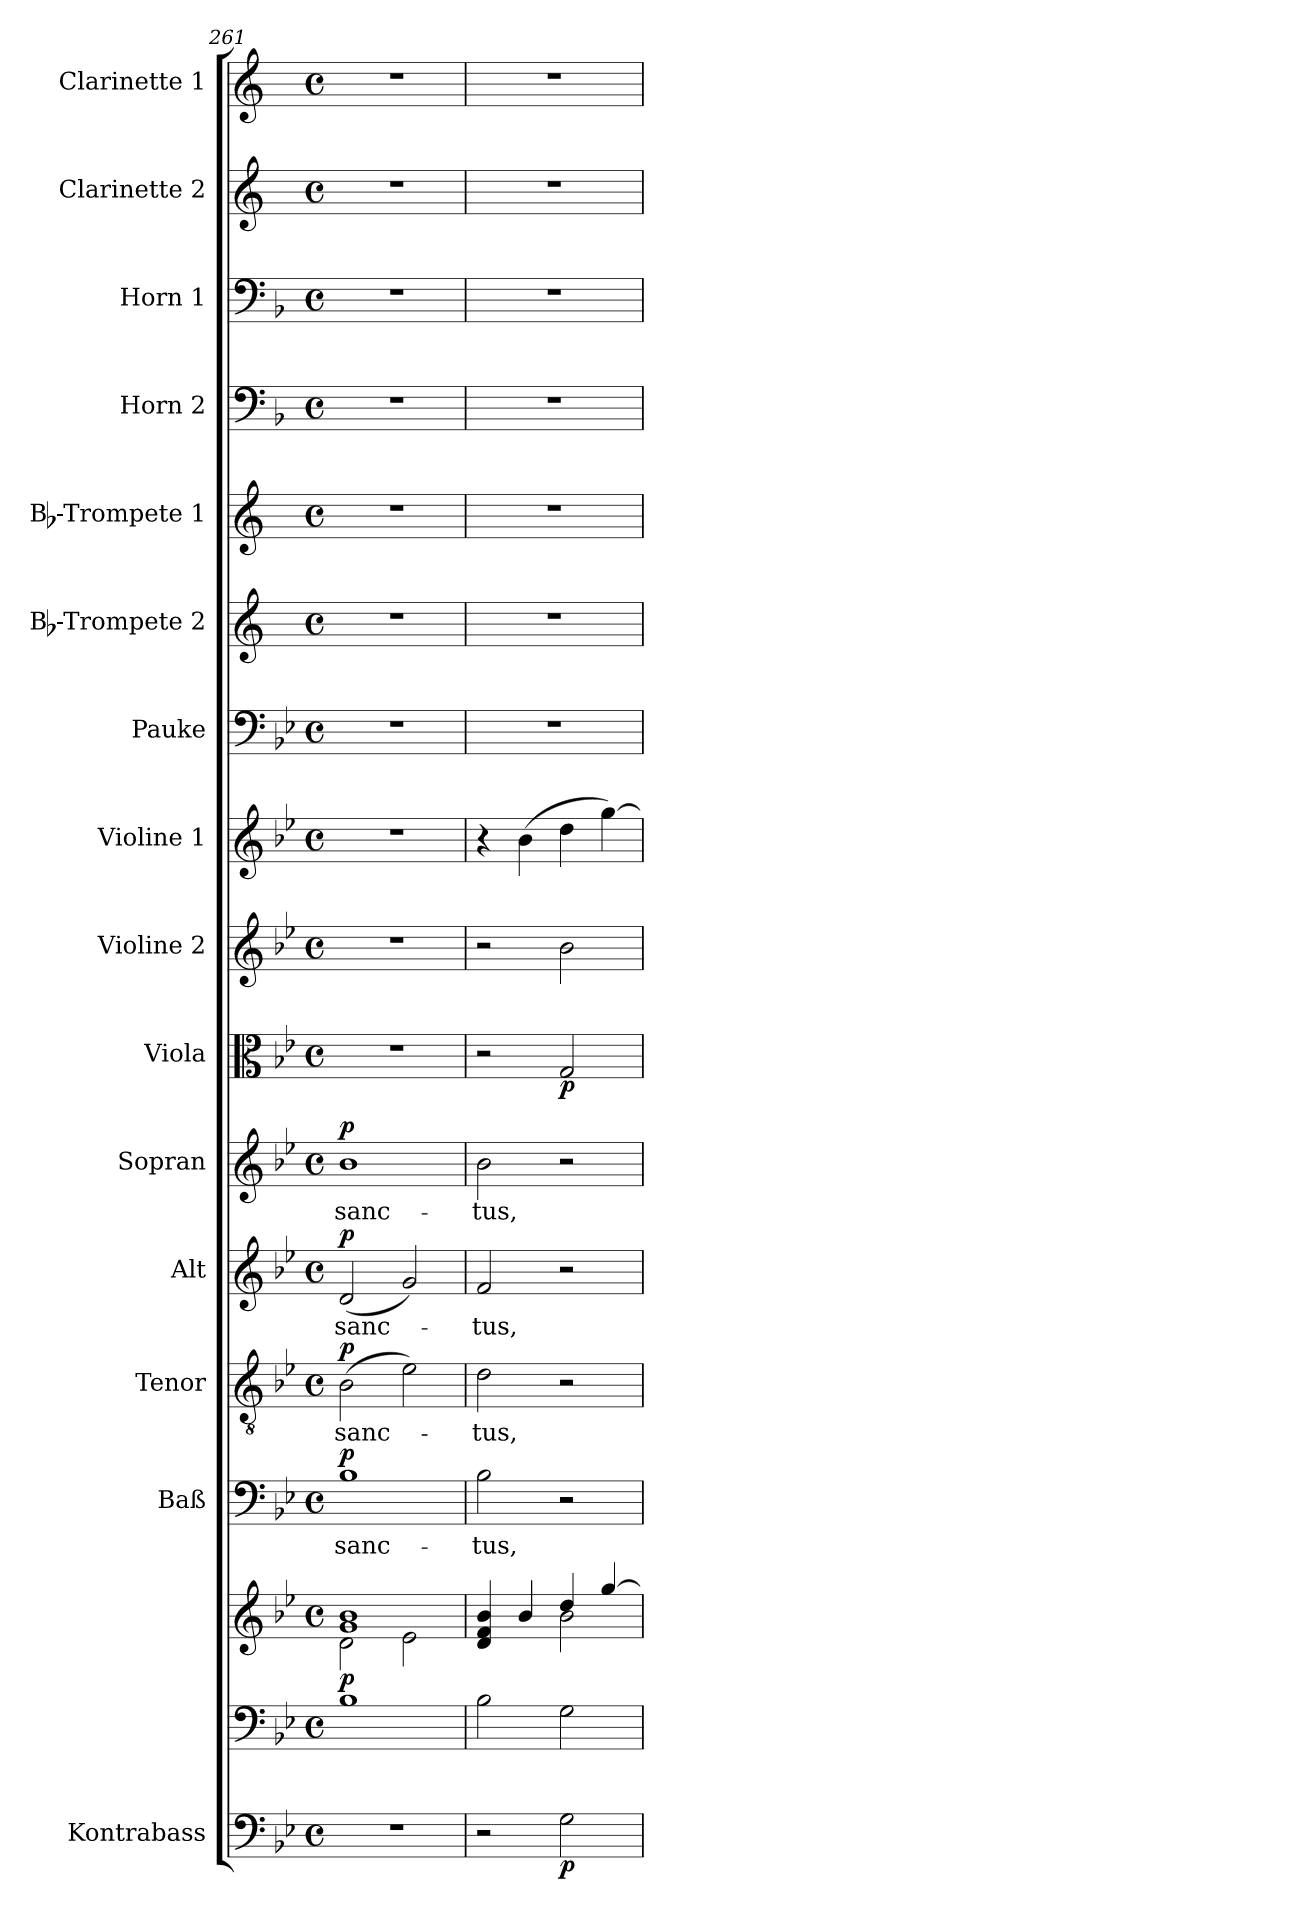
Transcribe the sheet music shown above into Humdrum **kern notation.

**kern	**dynam	**kern	**kern	**dynam	**kern	**text	**dynam	**kern	**text	**dynam	**kern	**text	**dynam	**kern	**text	**dynam	**kern	**dynam	**kern	**kern	**kern	**kern	**kern	**kern	**kern	**kern	**kern
*part16	*part16	*part15	*part15	*part15	*part14	*part14	*part14	*part13	*part13	*part13	*part12	*part12	*part12	*part11	*part11	*part11	*part10	*part10	*part9	*part8	*part7	*part6	*part5	*part4	*part3	*part2	*part1
*staff17	*staff17	*staff16	*staff15	*staff15/16	*staff14	*staff14	*staff14	*staff13	*staff13	*staff13	*staff12	*staff12	*staff12	*staff11	*staff11	*staff11	*staff10	*staff10	*staff9	*staff8	*staff7	*staff6	*staff5	*staff4	*staff3	*staff2	*staff1
*I"Kontrabass	*	*	*	*	*I"Baß	*	*	*I"Tenor	*	*	*I"Alt	*	*	*I"Sopran	*	*	*I"Viola	*	*I"Violine 2	*I"Violine 1	*I"Pauke	*I"Bb-Trompete 2	*I"Bb-Trompete 1	*I"Horn 2	*I"Horn 1	*I"Clarinette 2	*I"Clarinette 1
*I'Kb.	*	*	*	*	*I'Baß	*	*	*I'Ten	*	*	*I'Alt	*	*	*I'Sop	*	*	*I'Vla.	*	*I'Vln. 2	*I'Vln. 1	*I'Pk.	*I'Bb Trp. 2	*I'Bb Trp. 1	*I'Hrn. 2	*I'Hrn. 1	*I'Cl. 2	*I'Cl. 1
*clefF4	*	*clefF4	*clefG2	*	*clefF4	*	*	*clefGv2	*	*	*clefG2	*	*	*clefG2	*	*	*clefC3	*	*clefG2	*clefG2	*clefF4	*clefG2	*clefG2	*clefF4	*clefF4	*clefG2	*clefG2
*ITrd7c12	*	*	*	*	*	*	*	*	*	*	*	*	*	*	*	*	*	*	*	*	*	*ITrd1c2	*ITrd1c2	*ITrd4c7	*ITrd4c7	*ITrd1c2	*ITrd1c2
*k[b-e-]	*	*k[b-e-]	*k[b-e-]	*	*k[b-e-]	*	*	*k[b-e-]	*	*	*k[b-e-]	*	*	*k[b-e-]	*	*	*k[b-e-]	*	*k[b-e-]	*k[b-e-]	*k[b-e-]	*k[b-e-]	*k[b-e-]	*k[b-e-]	*k[b-e-]	*k[b-e-]	*k[b-e-]
*B-:	*	*B-:	*B-:	*	*B-:	*	*	*B-:	*	*	*B-:	*	*	*B-:	*	*	*B-:	*	*B-:	*B-:	*B-:	*B-:	*B-:	*B-:	*B-:	*B-:	*B-:
*M4/4	*	*M4/4	*M4/4	*	*M4/4	*	*	*M4/4	*	*	*M4/4	*	*	*M4/4	*	*	*M4/4	*	*M4/4	*M4/4	*M4/4	*M4/4	*M4/4	*M4/4	*M4/4	*M4/4	*M4/4
*met(c)	*	*met(c)	*met(c)	*	*met(c)	*	*	*met(c)	*	*	*met(c)	*	*	*met(c)	*	*	*met(c)	*	*met(c)	*met(c)	*met(c)	*met(c)	*met(c)	*met(c)	*met(c)	*met(c)	*met(c)
=261	=261	=261	=261	=261	=261	=261	=261	=261	=261	=261	=261	=261	=261	=261	=261	=261	=261	=261	=261	=261	=261	=261	=261	=261	=261	=261	=261
*	*	*	*^	*	*	*	*	*	*	*	*	*	*	*	*	*	*	*	*	*	*	*	*	*	*	*	*
!	!	!	!	!	!LO:DY:b	!	!LO:LY:b	!LO:DY:a	!	!LO:LY:b	!LO:DY:a	!	!LO:LY:b	!LO:DY:a	!	!LO:LY:b	!LO:DY:a	!	!	!	!	!	!	!	!	!	!	!
1r	.	1B-	1g 1b-	2d\	p	1B-	sanc-	p	(>2B-\	sanc-	p	(<2d/	sanc-	p	1b-	sanc-	p	1r	.	1r	1r	1r	1r	1r	1r	1r	1r	1r
.	.	.	.	2e-\	.	.	.	.	2e-\)	.	.	2g/)	.	.	.	.	.	.	.	.	.	.	.	.	.	.	.	.
=262	=262	=262	=262	=262	=262	=262	=262	=262	=262	=262	=262	=262	=262	=262	=262	=262	=262	=262	=262	=262	=262	=262	=262	=262	=262	=262	=262	=262
!	!	!	!	!	!	!	!LO:LY:b	!	!	!LO:LY:b	!	!	!LO:LY:b	!	!	!LO:LY:b	!	!	!	!	!	!	!	!	!	!	!	!
2r	.	2B-\	4d/ 4f/ 4b-/	2ryy	.	2B-\	-tus,	.	2d\	-tus,	.	2f/	-tus,	.	2b-\	-tus,	.	2r	.	2r	4r	1r	1r	1r	1r	1r	1r	1r
.	.	.	4b-/	.	.	.	.	.	.	.	.	.	.	.	.	.	.	.	.	.	(>4b-\	.	.	.	.	.	.	.
!	!LO:DY:b	!	!	!	!	!	!	!	!	!	!	!	!	!	!	!	!	!	!LO:DY:b	!	!	!	!	!	!	!	!	!
2GG\	p	2G\	4dd/	2b-\	.	2r	.	.	2r	.	.	2r	.	.	2r	.	.	2G/	p	2b-\	4dd\	.	.	.	.	.	.	.
.	.	.	[>4gg/	.	.	.	.	.	.	.	.	.	.	.	.	.	.	.	.	.	[4gg\)	.	.	.	.	.	.	.
*	*	*	*v	*v	*	*	*	*	*	*	*	*	*	*	*	*	*	*	*	*	*	*	*	*	*	*	*	*
=	=	=	=	=	=	=	=	=	=	=	=	=	=	=	=	=	=	=	=	=	=	=	=	=	=	=	=
*-	*-	*-	*-	*-	*-	*-	*-	*-	*-	*-	*-	*-	*-	*-	*-	*-	*-	*-	*-	*-	*-	*-	*-	*-	*-	*-	*-
